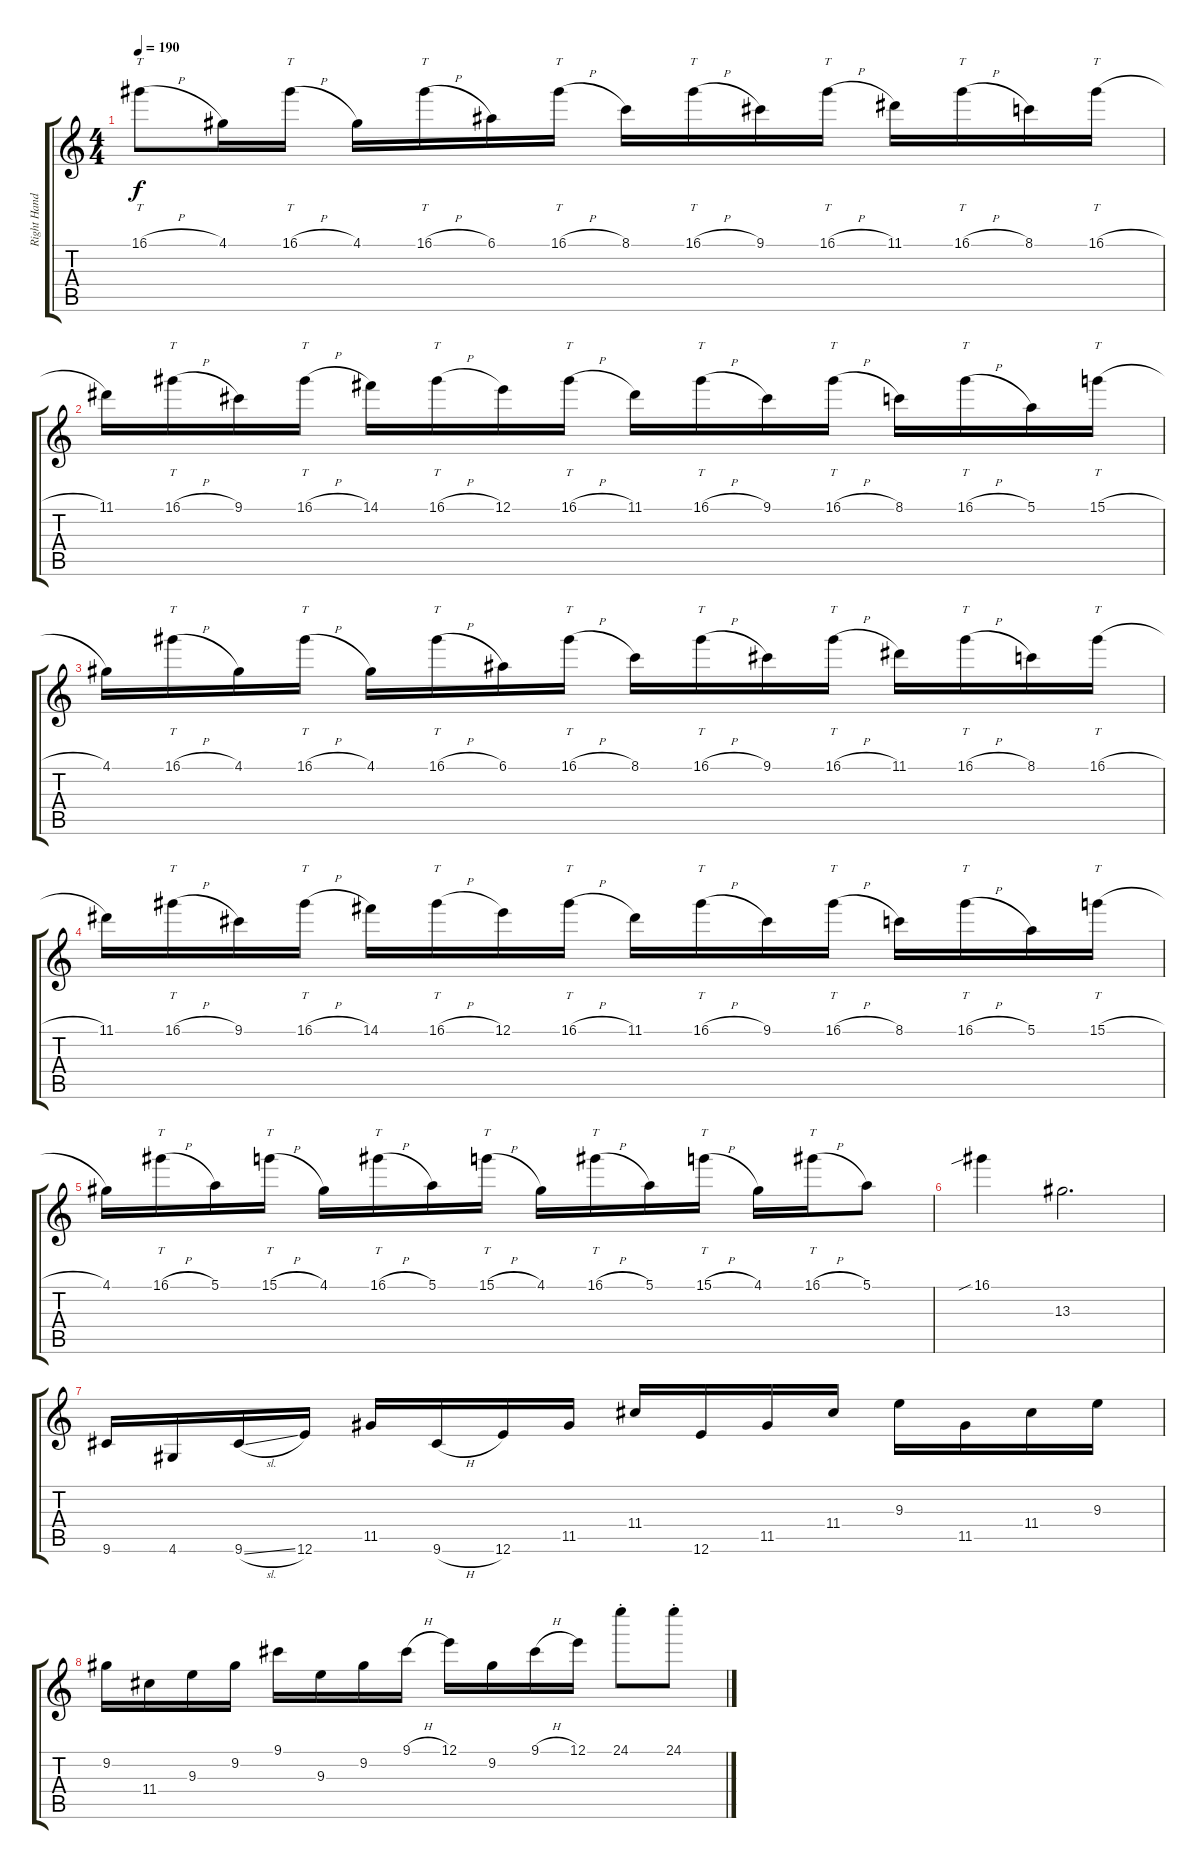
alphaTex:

\track ("Right Hand" "Right Hand") {instrument distortionguitar}
\staff {score tabs}
\tuning (E4 B3 G3 D3 A2 E2) {hide}
\ts (4 4)
\tempo 190
\clef g2
\ks c
16.1{h}.8{tt dy f} 4.1.16 16.1{h}.16{tt} 4.1.16 16.1{h}.16{tt} 6.1.16 16.1{h}.16{tt} 8.1.16 16.1{h}.16{tt} 9.1.16 16.1{h}.16{tt} 11.1.16 16.1{h}.16{tt} 8.1.16 16.1{h}.16{tt} |
11.1.16 16.1{h}.16{tt} 9.1.16 16.1{h}.16{tt} 14.1.16 16.1{h}.16{tt} 12.1.16 16.1{h}.16{tt} 11.1.16 16.1{h}.16{tt} 9.1.16 16.1{h}.16{tt} 8.1.16 16.1{h}.16{tt} 5.1.16 15.1{h}.16{tt} |
4.1.16 16.1{h}.16{tt} 4.1.16 16.1{h}.16{tt} 4.1.16 16.1{h}.16{tt} 6.1.16 16.1{h}.16{tt} 8.1.16 16.1{h}.16{tt} 9.1.16 16.1{h}.16{tt} 11.1.16 16.1{h}.16{tt} 8.1.16 16.1{h}.16{tt} |
11.1.16 16.1{h}.16{tt} 9.1.16 16.1{h}.16{tt} 14.1.16 16.1{h}.16{tt} 12.1.16 16.1{h}.16{tt} 11.1.16 16.1{h}.16{tt} 9.1.16 16.1{h}.16{tt} 8.1.16 16.1{h}.16{tt} 5.1.16 15.1{h}.16{tt} |
4.1.16 16.1{h}.16{tt} 5.1.16 15.1{h}.16{tt} 4.1.16 16.1{h}.16{tt} 5.1.16 15.1{h}.16{tt} 4.1.16 16.1{h}.16{tt} 5.1.16 15.1{h}.16{tt} 4.1.16 16.1{h}.16{tt} 5.1.8 |
16.1{sib}.4 13.3.2{d} |
9.6.16 4.6.16 9.6{sl}.16 12.6.16 11.5.16 9.6{h}.16 12.6.16 11.5.16 11.4.16 12.6.16 11.5.16 11.4.16 9.3.16 11.5.16 11.4.16 9.3.16 |
9.2.16 11.4.16 9.3.16 9.2.16 9.1.16 9.3.16 9.2.16 9.1{h}.16 12.1.16 9.2.16 9.1{h}.16 12.1.16 24.1{st}.8 24.1{st}.8
